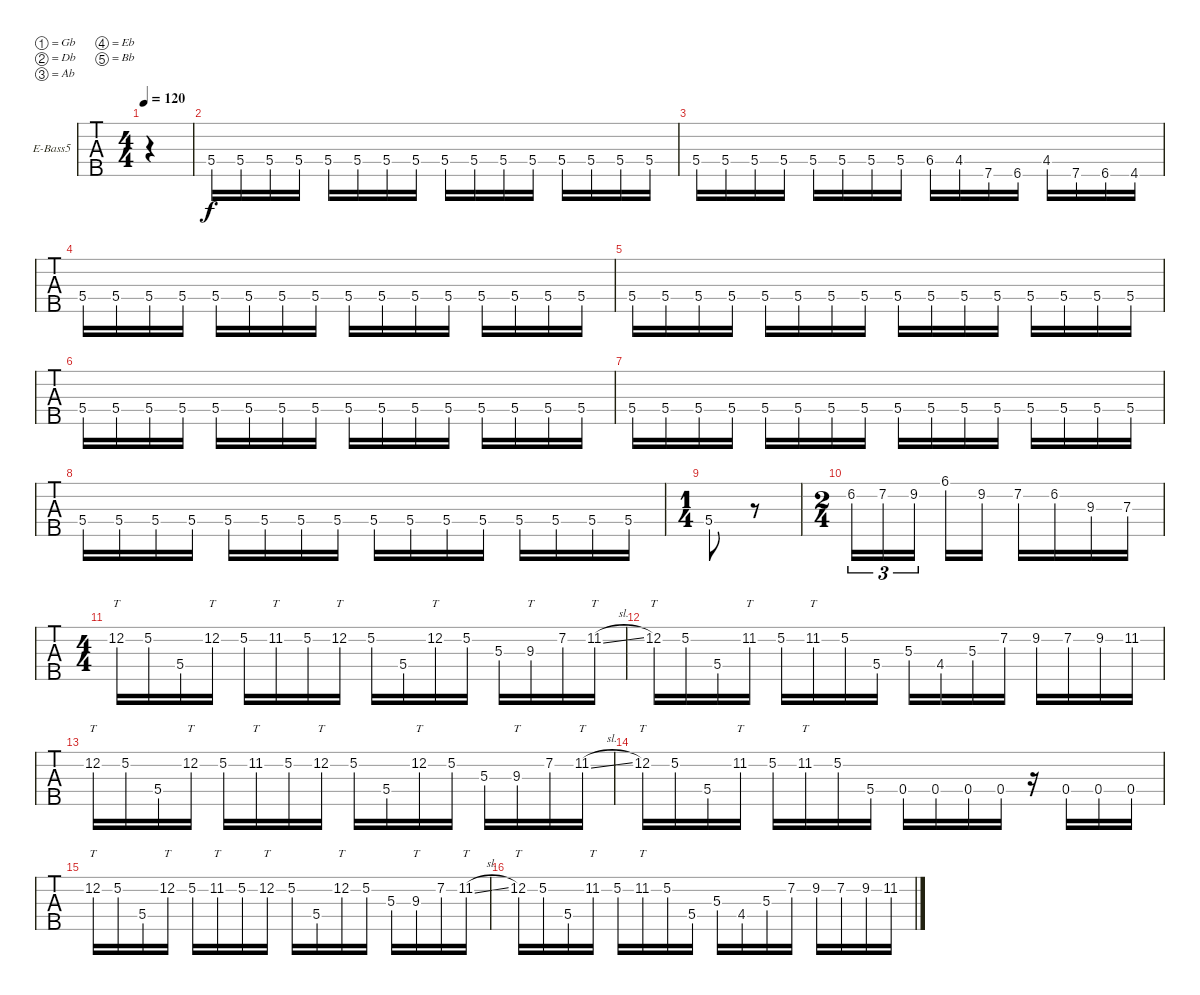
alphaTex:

\defaultSystemsLayout 4
\bracketExtendMode groupsimilarinstruments
\firstSystemTrackNameOrientation horizontal
\otherSystemsTrackNameOrientation horizontal
\track ("Electric Bass" "E-Bass5") {instrument electricbassfinger}
\staff {tabs}
\tuning (Gb2 Db2 Ab1 Eb1 Bb0)
\ts (4 4)
\tempo 120
\clef f4
\ks c
|
5.4.16 5.4.16 5.4.16 5.4.16 5.4.16 5.4.16 5.4.16 5.4.16 5.4.16 5.4.16 5.4.16 5.4.16 5.4.16 5.4.16 5.4.16 5.4.16 |
5.4.16 5.4.16 5.4.16 5.4.16 5.4.16 5.4.16 5.4.16 5.4.16 6.4.16 4.4.16 7.5.16 6.5.16 4.4.16 7.5.16 6.5.16 4.5.16 |
5.4.16 5.4.16 5.4.16 5.4.16 5.4.16 5.4.16 5.4.16 5.4.16 5.4.16 5.4.16 5.4.16 5.4.16 5.4.16 5.4.16 5.4.16 5.4.16 |
5.4.16 5.4.16 5.4.16 5.4.16 5.4.16 5.4.16 5.4.16 5.4.16 5.4.16 5.4.16 5.4.16 5.4.16 5.4.16 5.4.16 5.4.16 5.4.16 |
5.4.16 5.4.16 5.4.16 5.4.16 5.4.16 5.4.16 5.4.16 5.4.16 5.4.16 5.4.16 5.4.16 5.4.16 5.4.16 5.4.16 5.4.16 5.4.16 |
5.4.16 5.4.16 5.4.16 5.4.16 5.4.16 5.4.16 5.4.16 5.4.16 5.4.16 5.4.16 5.4.16 5.4.16 5.4.16 5.4.16 5.4.16 5.4.16 |
5.4.16 5.4.16 5.4.16 5.4.16 5.4.16 5.4.16 5.4.16 5.4.16 5.4.16 5.4.16 5.4.16 5.4.16 5.4.16 5.4.16 5.4.16 5.4.16 |
\ts (1 4)
5.4.8 r.8 |
\ts (2 4)
6.2.16{tu (3 2)} 7.2.16{tu (3 2)} 9.2.16{tu (3 2)} 6.1.16 9.2.16 7.2.16 6.2.16 9.3.16 7.3.16 |
\ts (4 4)
12.2.16{tt} 5.2.16 5.4.16 12.2.16{tt} 5.2.16 11.2.16{tt} 5.2.16 12.2.16{tt} 5.2.16 5.4.16 12.2.16{tt} 5.2.16 5.3.16 9.3.16{tt} 7.2.16 11.2{sl}.16{tt} |
12.2.16{tt} 5.2.16 5.4.16 11.2.16{tt} 5.2.16 11.2.16{tt} 5.2.16 5.4.16 5.3.16 4.4.16 5.3.16 7.2.16 9.2.16 7.2.16 9.2.16 11.2.16 |
12.2.16{tt} 5.2.16 5.4.16 12.2.16{tt} 5.2.16 11.2.16{tt} 5.2.16 12.2.16{tt} 5.2.16 5.4.16 12.2.16{tt} 5.2.16 5.3.16 9.3.16{tt} 7.2.16 11.2{sl}.16{tt} |
12.2.16{tt} 5.2.16 5.4.16 11.2.16{tt} 5.2.16 11.2.16{tt} 5.2.16 5.4.16 0.4.16 0.4.16 0.4.16 0.4.16 r.16 0.4.16 0.4.16 0.4.16 |
12.2.16{tt} 5.2.16 5.4.16 12.2.16{tt} 5.2.16 11.2.16{tt} 5.2.16 12.2.16{tt} 5.2.16 5.4.16 12.2.16{tt} 5.2.16 5.3.16 9.3.16{tt} 7.2.16 11.2{sl}.16{tt} |
12.2.16{tt} 5.2.16 5.4.16 11.2.16{tt} 5.2.16 11.2.16{tt} 5.2.16 5.4.16 5.3.16 4.4.16 5.3.16 7.2.16 9.2.16 7.2.16 9.2.16 11.2.16
